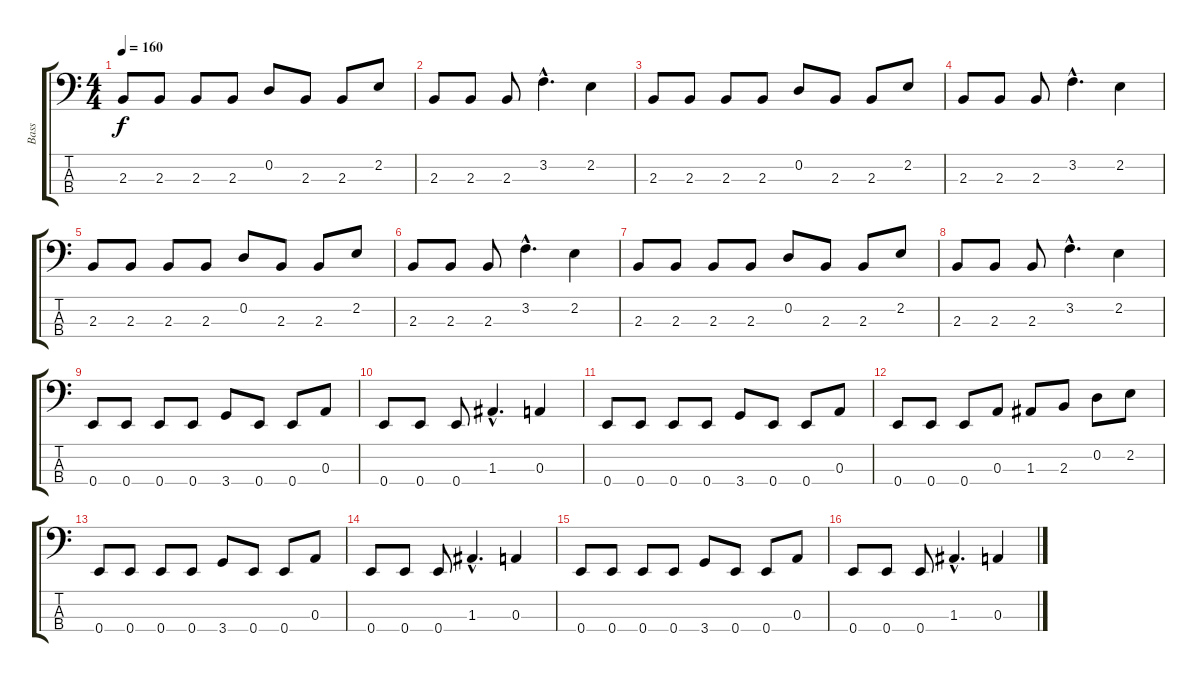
\track ("Bass" "Bass") {instrument electricbassfinger}
\staff {score tabs}
\tuning (G2 D2 A1 E1) {hide}
\ts (4 4)
\tempo 160
\clef f4
\ks c
2.3.8{dy f} 2.3.8 2.3.8 2.3.8 0.2.8 2.3.8 2.3.8 2.2.8 |
2.3.8 2.3.8 2.3.8 3.2{hac}.4{d} 2.2.4 |
2.3.8 2.3.8 2.3.8 2.3.8 0.2.8 2.3.8 2.3.8 2.2.8 |
2.3.8 2.3.8 2.3.8 3.2{hac}.4{d} 2.2.4 |
2.3.8 2.3.8 2.3.8 2.3.8 0.2.8 2.3.8 2.3.8 2.2.8 |
2.3.8 2.3.8 2.3.8 3.2{hac}.4{d} 2.2.4 |
2.3.8 2.3.8 2.3.8 2.3.8 0.2.8 2.3.8 2.3.8 2.2.8 |
2.3.8 2.3.8 2.3.8 3.2{hac}.4{d} 2.2.4 |
0.4.8 0.4.8 0.4.8 0.4.8 3.4.8 0.4.8 0.4.8 0.3.8 |
0.4.8 0.4.8 0.4.8 1.3{hac}.4{d} 0.3.4 |
0.4.8 0.4.8 0.4.8 0.4.8 3.4.8 0.4.8 0.4.8 0.3.8 |
0.4.8 0.4.8 0.4.8 0.3.8 1.3.8 2.3.8 0.2.8 2.2.8 |
0.4.8 0.4.8 0.4.8 0.4.8 3.4.8 0.4.8 0.4.8 0.3.8 |
0.4.8 0.4.8 0.4.8 1.3{hac}.4{d} 0.3.4 |
0.4.8 0.4.8 0.4.8 0.4.8 3.4.8 0.4.8 0.4.8 0.3.8 |
0.4.8 0.4.8 0.4.8 1.3{hac}.4{d} 0.3.4
